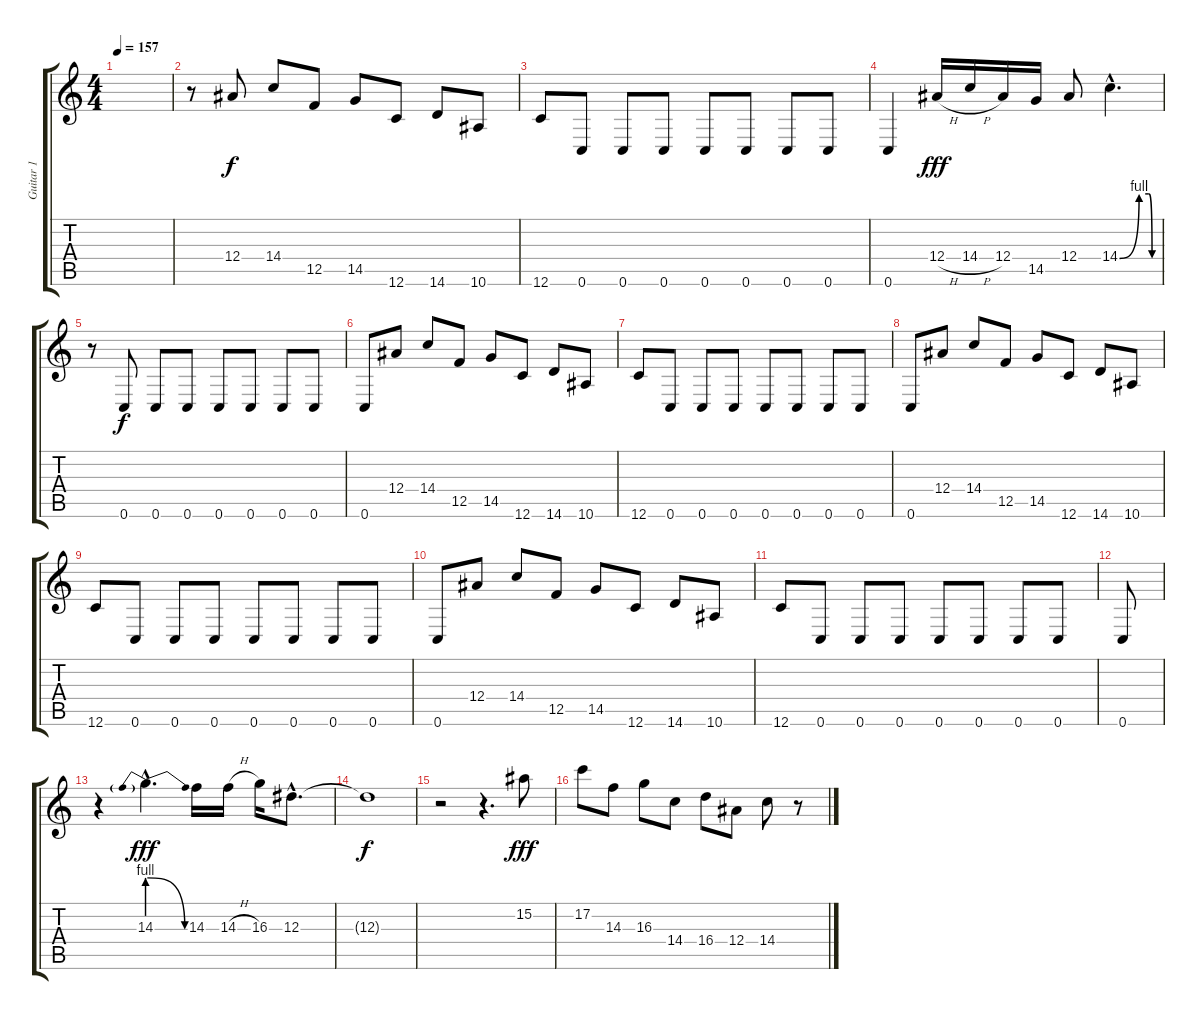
\track ("Guitar 1" "Guitar 1") {instrument overdrivenguitar}
\staff {score tabs}
\tuning (C4 G3 Eb3 Bb2 F2 C2) {hide}
\ts (4 4)
\tempo 157
\clef g2
\ks c
|
r.8 12.4.8 14.4.8 12.5.8 14.5.8 12.6.8 14.6.8 10.6.8 |
12.6.8 0.6.8 0.6.8 0.6.8 0.6.8 0.6.8 0.6.8 0.6.8 |
0.6.4 12.4{h}.16{dy fff} 14.4{h}.16 12.4.16 14.5.16 12.4.8 14.4{be (custom 0 0 30 4 45 4 50 0 60 0) hac}.4{d} |
r.8 0.6.8{dy f} 0.6.8 0.6.8 0.6.8 0.6.8 0.6.8 0.6.8 |
0.6.8 12.4.8 14.4.8 12.5.8 14.5.8 12.6.8 14.6.8 10.6.8 |
12.6.8 0.6.8 0.6.8 0.6.8 0.6.8 0.6.8 0.6.8 0.6.8 |
0.6.8 12.4.8 14.4.8 12.5.8 14.5.8 12.6.8 14.6.8 10.6.8 |
12.6.8 0.6.8 0.6.8 0.6.8 0.6.8 0.6.8 0.6.8 0.6.8 |
0.6.8 12.4.8 14.4.8 12.5.8 14.5.8 12.6.8 14.6.8 10.6.8 |
12.6.8 0.6.8 0.6.8 0.6.8 0.6.8 0.6.8 0.6.8 0.6.8 |
0.6.8 |
r.4 14.3{be (prebendrelease 0 4 60 0) hac}.4{d dy fff} 14.3.16 14.3{h}.16 16.3.16 12.3{hac}.8{d} |
12.3{t}.1{dy f} |
r.2 r.4{d} 15.2.8{dy fff} |
17.2.8 14.3.8 16.3.8 14.4.8 16.4.8 12.4.8 14.4.8 r.8
